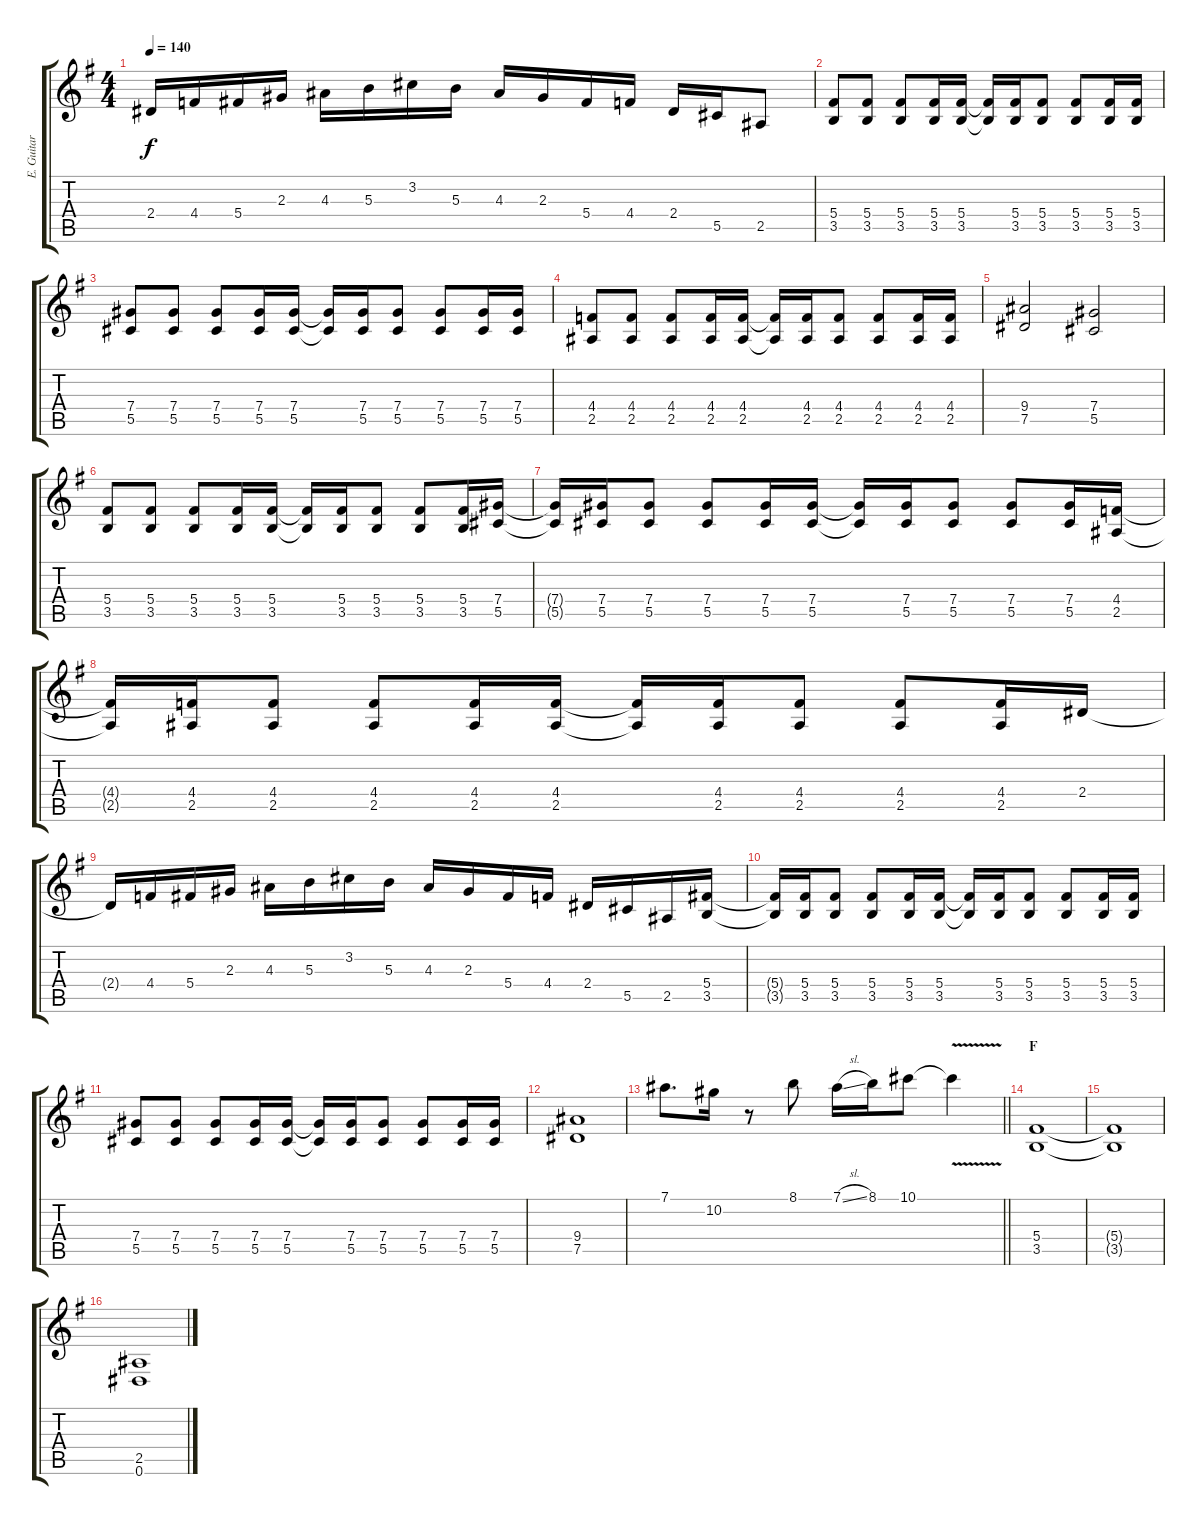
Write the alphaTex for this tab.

\track ("E. Guitar II" "E. Guitar ") {instrument overdrivenguitar}
\staff {score tabs}
\tuning (Eb4 Bb3 Gb3 Db3 Ab2 Eb2) {hide}
\ts (4 4)
\tempo 140
\clef g2
\ks g
2.4{t}.16{dy f} 4.4.16 5.4.16 2.3.16 4.3.16 5.3.16 3.2.16 5.3.16 4.3.16 2.3.16 5.4.16 4.4.16 2.4.16 5.5.16 2.5.8 |
(5.4 3.5).8 (5.4 3.5).8 (5.4 3.5).8 (5.4 3.5).16 (5.4 3.5).16 (5.4{t} 3.5{t}).16 (5.4 3.5).16 (5.4 3.5).8 (5.4 3.5).8 (5.4 3.5).16 (5.4 3.5).16 |
(7.4 5.5).8 (7.4 5.5).8 (7.4 5.5).8 (7.4 5.5).16 (7.4 5.5).16 (7.4{t} 5.5{t}).16 (7.4 5.5).16 (7.4 5.5).8 (7.4 5.5).8 (7.4 5.5).16 (7.4 5.5).16 |
(4.4 2.5).8 (4.4 2.5).8 (4.4 2.5).8 (4.4 2.5).16 (4.4 2.5).16 (4.4{t} 2.5{t}).16 (4.4 2.5).16 (4.4 2.5).8 (4.4 2.5).8 (4.4 2.5).16 (4.4 2.5).16 |
(9.4 7.5).2 (7.4 5.5).2 |
(5.4 3.5).8 (5.4 3.5).8 (5.4 3.5).8 (5.4 3.5).16 (5.4 3.5).16 (5.4{t} 3.5{t}).16 (5.4 3.5).16 (5.4 3.5).8 (5.4 3.5).8 (5.4 3.5).16 (7.4 5.5).16 |
(7.4{t} 5.5{t}).16 (7.4 5.5).16 (7.4 5.5).8 (7.4 5.5).8 (7.4 5.5).16 (7.4 5.5).16 (7.4{t} 5.5{t}).16 (7.4 5.5).16 (7.4 5.5).8 (7.4 5.5).8 (7.4 5.5).16 (4.4 2.5).16 |
(4.4{t} 2.5{t}).16 (4.4 2.5).16 (4.4 2.5).8 (4.4 2.5).8 (4.4 2.5).16 (4.4 2.5).16 (4.4{t} 2.5{t}).16 (4.4 2.5).16 (4.4 2.5).8 (4.4 2.5).8 (4.4 2.5).16 2.4.16 |
2.4{t}.16 4.4.16 5.4.16 2.3.16 4.3.16 5.3.16 3.2.16 5.3.16 4.3.16 2.3.16 5.4.16 4.4.16 2.4.16 5.5.16 2.5.16 (5.4 3.5).16 |
(5.4{t} 3.5{t}).16 (5.4 3.5).16 (5.4 3.5).8 (5.4 3.5).8 (5.4 3.5).16 (5.4 3.5).16 (5.4{t} 3.5{t}).16 (5.4 3.5).16 (5.4 3.5).8 (5.4 3.5).8 (5.4 3.5).16 (5.4 3.5).16 |
(7.4 5.5).8 (7.4 5.5).8 (7.4 5.5).8 (7.4 5.5).16 (7.4 5.5).16 (7.4{t} 5.5{t}).16 (7.4 5.5).16 (7.4 5.5).8 (7.4 5.5).8 (7.4 5.5).16 (7.4 5.5).16 |
(9.4 7.5).1 |
\barLineRight lightlight
7.1.8{d} 10.2.16 r.8 8.1.8 7.1{sl}.16 8.1.16 10.1.8 10.1{v t}.4 |
\section ("" "F")
(5.4 3.5).1 |
(5.4{t} 3.5{t}).1 |
(2.5 0.6).1
